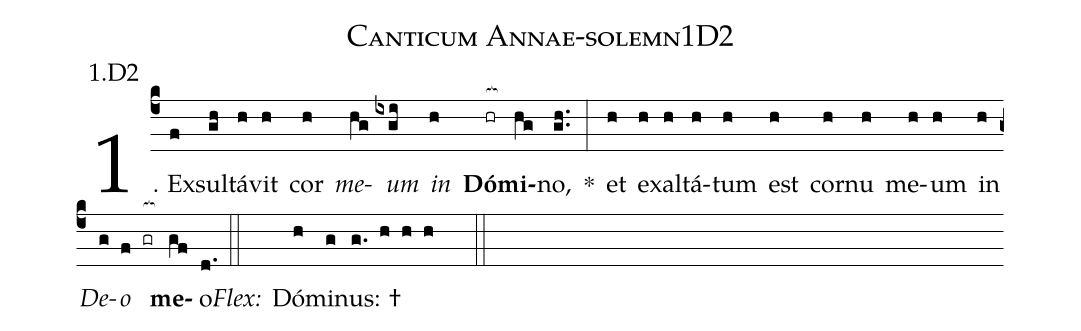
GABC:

name: Canticum Annae-solemn1D2;
annotation: 1.D2;
%%
(c4)1. Ex(f)sul(gh)tá(h)vit(h) cor(h) <i>me</i>(hg)<i>um</i>(ixgi) <i>in</i>(h) <b>Dó</b>(hr[ocb:1{])<b>mi</b>(hg[ocb:0}])no,(gh..) *(:) et(h) ex(h)al(h)tá(h)tum(h) est(h) cor(h)nu(h) me(h)um(h) in(h) <i>De</i>(g)<i>o</i>(f gr[ocb:1{]) <b>me</b>(gf[ocb:0}])o.(d.) (::)
<i>Flex:</i>()  Dó(h)mi(g)nus: †(g. h h h  ::)
